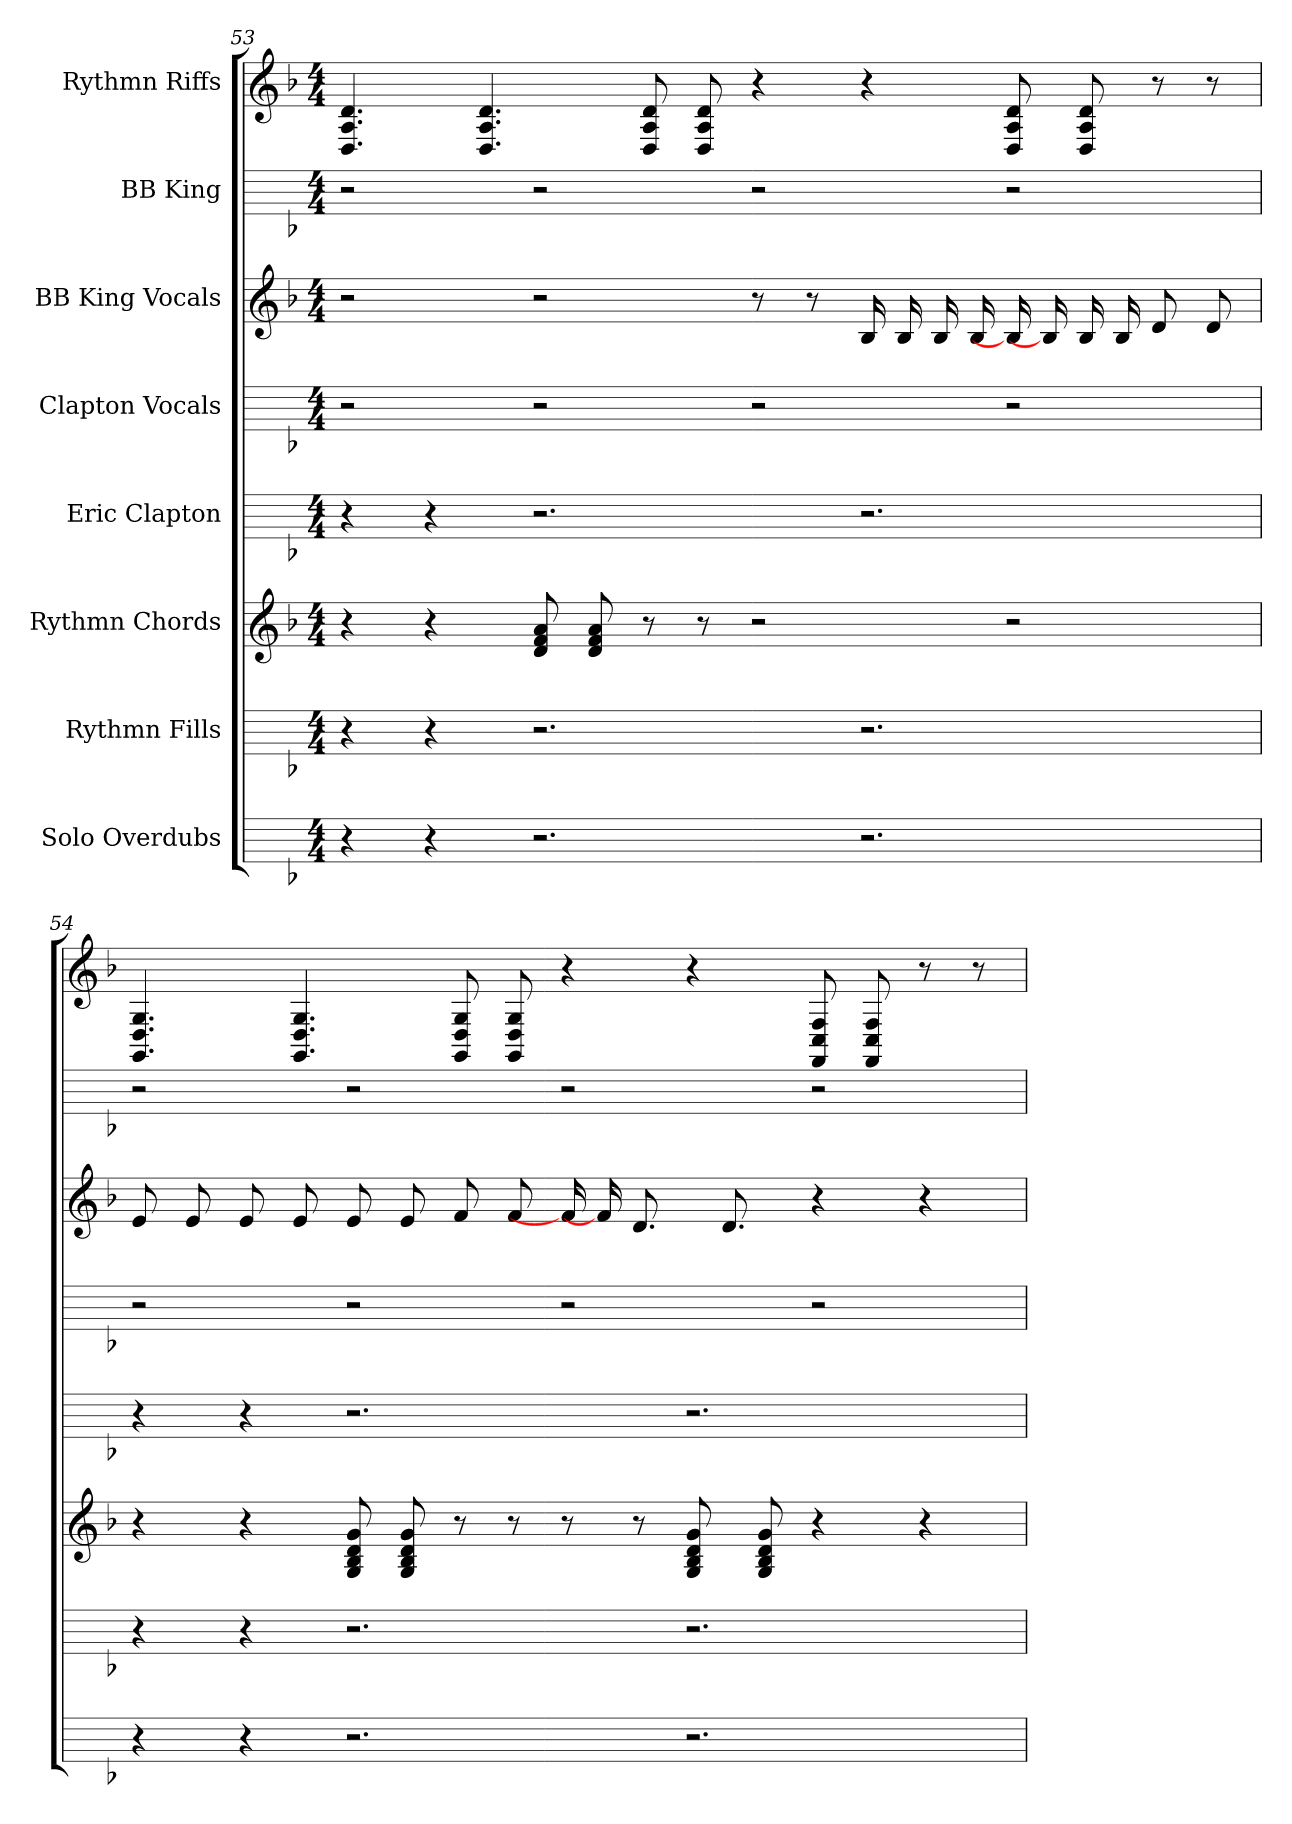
**kern	**kern	**kern	**kern	**kern	**kern	**kern	**kern
*part8	*part7	*part6	*part5	*part4	*part3	*part2	*part1
*staff8	*staff7	*staff6	*staff5	*staff4	*staff3	*staff2	*staff1
*I"Solo Overdubs	*I"Rythmn Fills	*I"Rythmn Chords	*I"Eric Clapton	*I"Clapton Vocals	*I"BB King Vocals	*I"BB King	*I"Rythmn Riffs
*	*	*	*	*	*	*	*
*k[b-]	*k[b-]	*k[b-]	*k[b-]	*k[b-]	*k[b-]	*k[b-]	*k[b-]
*M4/4	*M4/4	*M4/4	*M4/4	*M4/4	*M4/4	*M4/4	*M4/4
=53	=53	=53	=53	=53	=53	=53	=53
4r	4r	4r	4r	2r	2r	2r	4.d 4.A 4.D
4r	4r	4r	4r	.	.	.	.
.	.	.	.	.	.	.	4.d 4.A 4.D
2.r	2.r	8a 8f 8d	2.r	2r	2r	2r	.
.	.	8a 8f 8d	.	.	.	.	.
.	.	8r	.	.	.	.	8d 8A 8D
.	.	8r	.	.	.	.	8d 8A 8D
.	.	2r	.	2r	8r	2r	4r
.	.	.	.	.	8r	.	.
2.r	2.r	.	2.r	.	16B-	.	4r
.	.	.	.	.	16B-	.	.
.	.	.	.	.	16B-	.	.
.	.	.	.	.	16B-	.	.
.	.	2r	.	2r	16B-]	2r	8d 8A 8D
.	.	.	.	.	16B-]	.	.
.	.	.	.	.	16B-	.	8d 8A 8D
.	.	.	.	.	16B-	.	.
.	.	.	.	.	8d	.	8r
.	.	.	.	.	8d	.	8r
=54	=54	=54	=54	=54	=54	=54	=54
4r	4r	4r	4r	2r	8e	2r	4.G 4.D 4.GG
.	.	.	.	.	8e	.	.
4r	4r	4r	4r	.	8e	.	.
.	.	.	.	.	8e	.	4.G 4.D 4.GG
2.r	2.r	8g 8d 8B- 8G	2.r	2r	8e	2r	.
.	.	8g 8d 8B- 8G	.	.	8e	.	.
.	.	8r	.	.	8f	.	8G 8D 8GG
.	.	8r	.	.	8f	.	8G 8D 8GG
.	.	8r	.	2r	16f]	2r	4r
.	.	.	.	.	16f]	.	.
.	.	8r	.	.	8.d	.	.
2.r	2.r	8g 8d 8B- 8G	2.r	.	.	.	4r
.	.	.	.	.	8.d	.	.
.	.	8g 8d 8B- 8G	.	.	.	.	.
.	.	4r	.	2r	4r	2r	8F 8C 8FF
.	.	.	.	.	.	.	8F 8C 8FF
.	.	4r	.	.	4r	.	8r
.	.	.	.	.	.	.	8r
=	=	=	=	=	=	=	=
*-	*-	*-	*-	*-	*-	*-	*-
